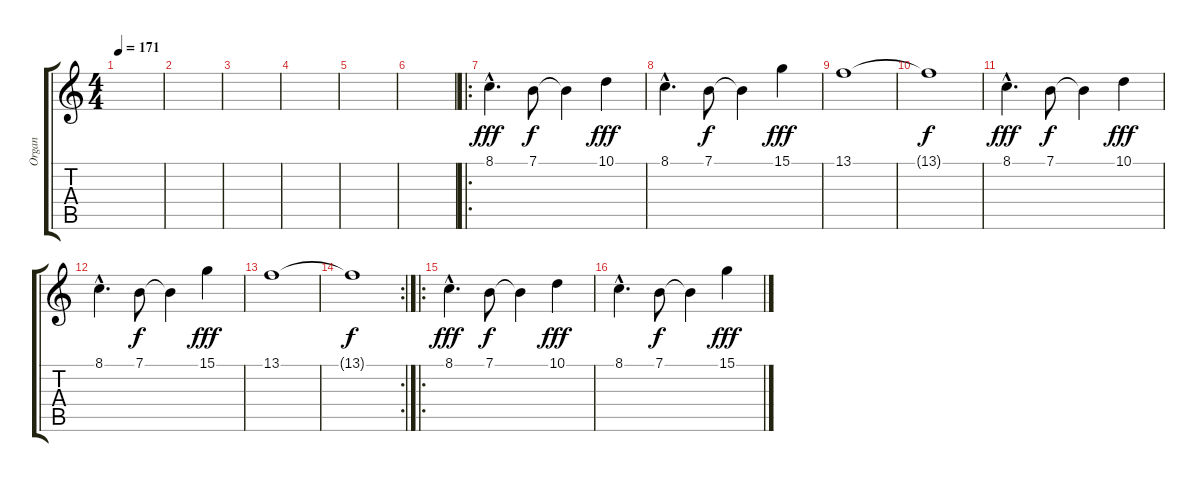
\track ("Organ" "Organ") {instrument drawbarorgan}
\staff {score tabs}
\tuning (E4 B3 G3 D3 A2 E2) {hide}
\ts (4 4)
\tempo 171
\clef g2
\ks c
|
|
|
|
|
|
\ro
8.1{hac}.4{d dy fff} 7.1.8{dy f} 7.1{t}.4 10.1.4{dy fff} |
8.1{hac}.4{d} 7.1.8{dy f} 7.1{t}.4 15.1.4{dy fff} |
13.1.1 |
13.1{t}.1{dy f} |
8.1{hac}.4{d dy fff} 7.1.8{dy f} 7.1{t}.4 10.1.4{dy fff} |
8.1{hac}.4{d} 7.1.8{dy f} 7.1{t}.4 15.1.4{dy fff} |
13.1.1 |
\rc 2
13.1{t}.1{dy f} |
\ro
8.1{hac}.4{d dy fff} 7.1.8{dy f} 7.1{t}.4 10.1.4{dy fff} |
8.1{hac}.4{d} 7.1.8{dy f} 7.1{t}.4 15.1.4{dy fff}
